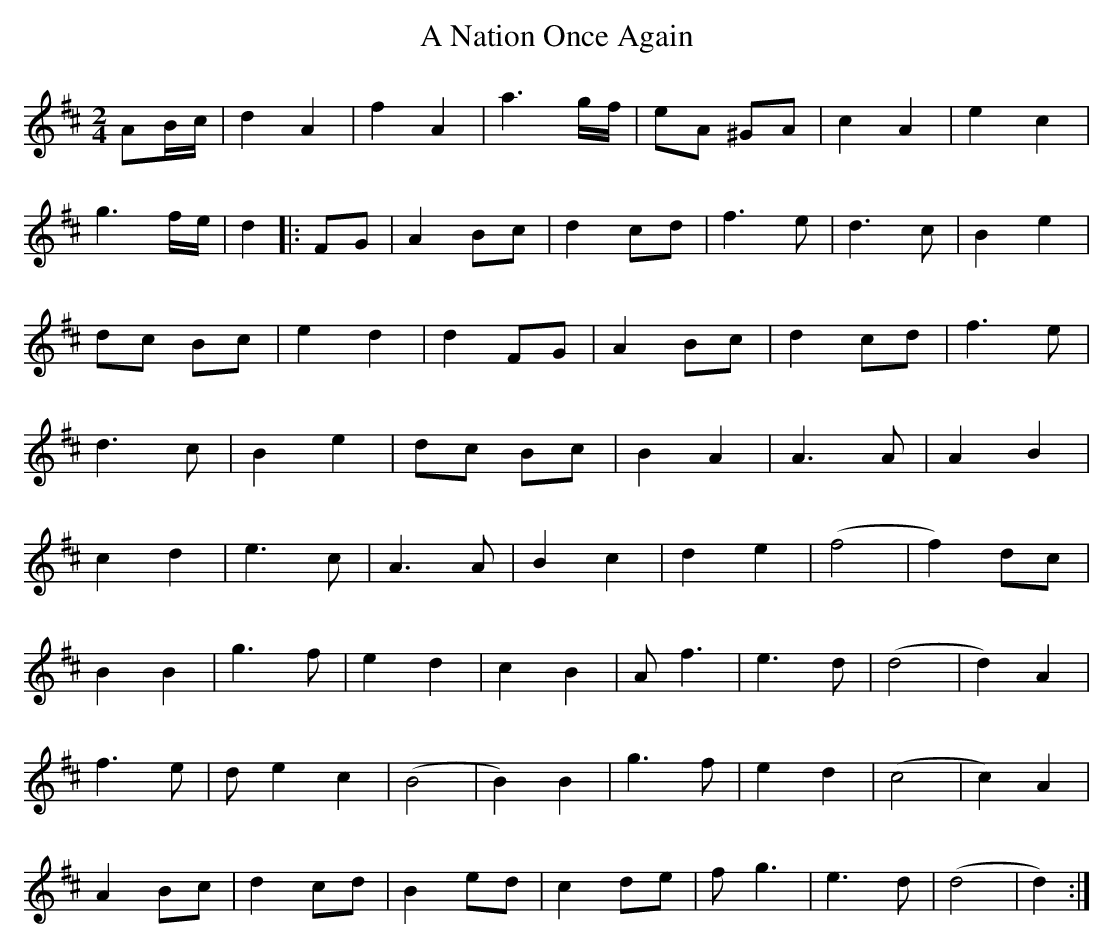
X:1
T:Nation Once Again, A
M:2/4
L:1/8
K:D
AB/c/|d2A2|f2A2|a3 g/f/|eA ^GA|c2A2|e2c2|
g3 f/e/|d2|:FG|A2 Bc|d2 cd|f3 e|d3c|B2e2|
dc Bc|e2d2|d2FG|A2 Bc|d2 cd|f3 e|
d3 c|B2e2|dc Bc|B2 A2|A3 A|A2B2|
c2d2|e3 c|A3 A|B2c2|d2e2|(f4|f2) dc|
B2B2|g3f|e2d2|c2B2|A f3|e3 d|(d4|d2) A2|
f3 e|de2c2|(B4|B2) B2|g3f|e2d2|(c4|c2)A2|
A2 Bc|d2 cd|B2 ed|c2 de|f g3|e3 d|(d4|d2):|]
